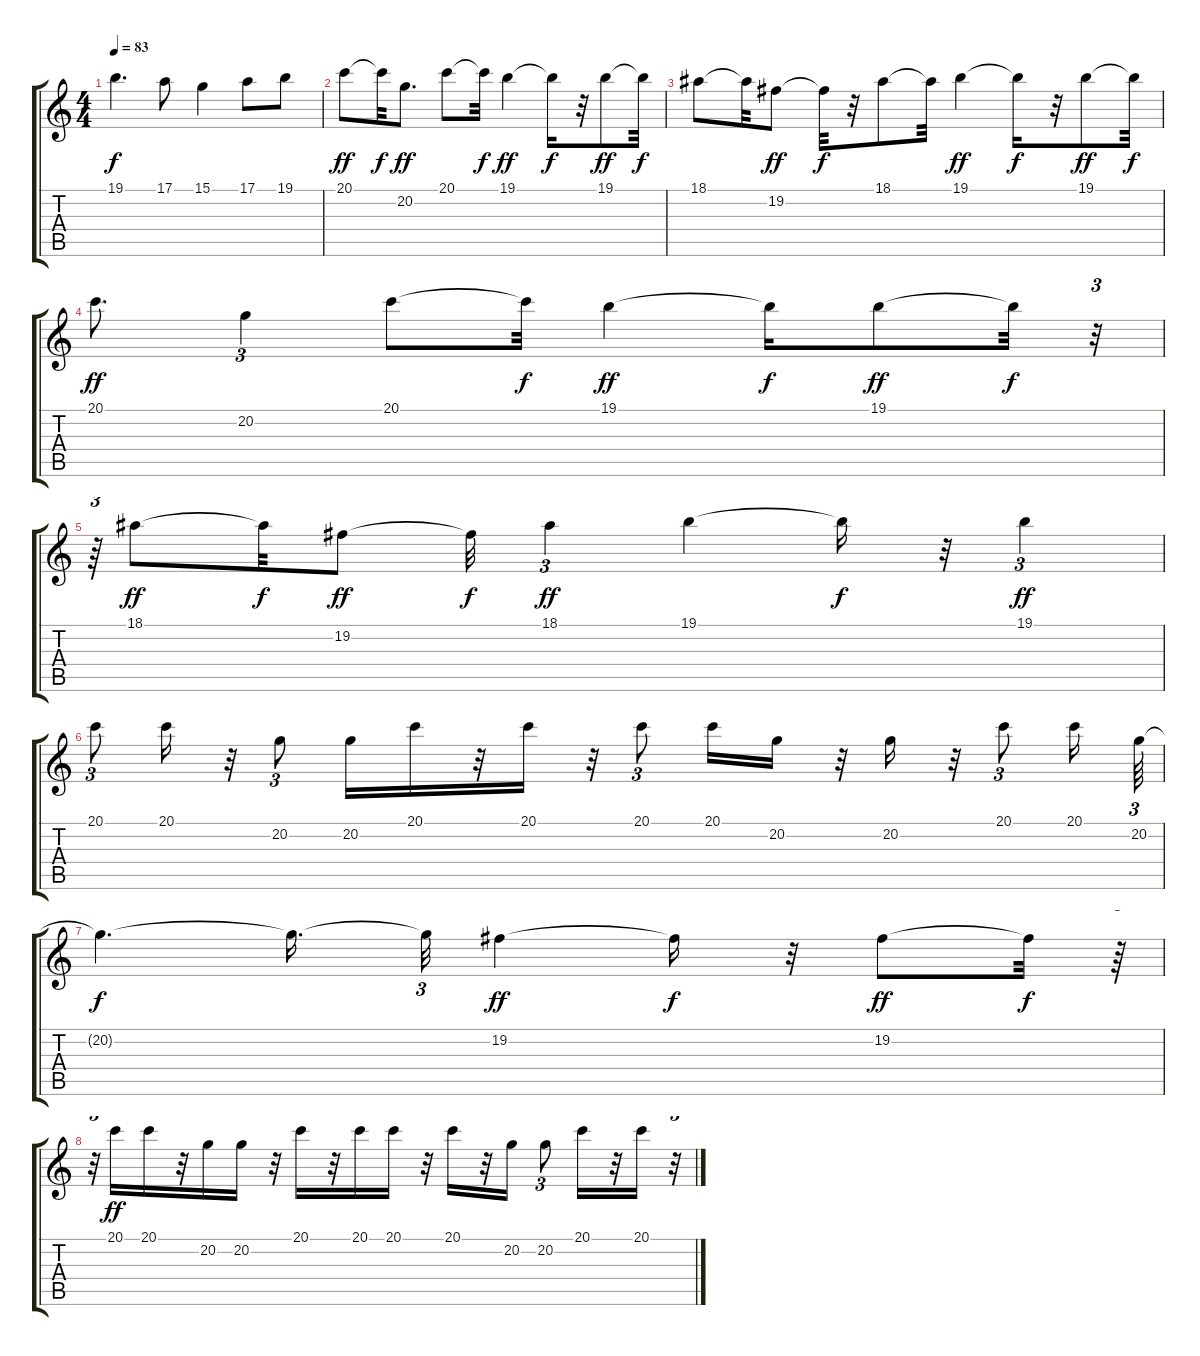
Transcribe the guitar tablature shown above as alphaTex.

\track "" {instrument stringensemble1}
\staff {score tabs}
\tuning (E4 B3 G3 D3 A2 E2) {hide}
\ts (4 4)
\tempo 83
\clef g2
\ks c
19.1.4{d dy f} 17.1.8 15.1.4 17.1.8 19.1.8 |
20.1.8{dy ff} 20.1{t}.32{dy f} 20.2.8{d dy ff} 20.1.8 20.1{t}.32{dy f} 19.1.4{dy ff} 19.1{t}.16{dy f} r.32 19.1.8{dy ff} 19.1{t}.32{dy f} |
18.1.8 18.1{t}.32 19.2.8{dy ff} 19.2{t}.32{dy f} r.32 18.1.8 18.1{t}.32 19.1.4{dy ff} 19.1{t}.16{dy f} r.32 19.1.8{dy ff} 19.1{t}.32{dy f} |
20.1.8{d dy ff} 20.2.4{tu (3 2)} 20.1.8 20.1{t}.32{dy f} 19.1.4{dy ff} 19.1{t}.16{dy f} 19.1.8{dy ff} 19.1{t}.32{dy f} r.32{tu (3 2)} |
r.64{tu (3 2)} 18.1.8{dy ff} 18.1{t}.32{dy f} 19.2.8{dy ff} 19.2{t}.32{dy f} 18.1.4{tu (3 2) dy ff} 19.1.4 19.1{t}.16{dy f} r.32 19.1.4{tu (3 2) dy ff} |
20.1.8{tu (3 2)} 20.1.16 r.32 20.2.8{tu (3 2)} 20.2.16 20.1.16 r.32 20.1.16 r.32 20.1.8{tu (3 2)} 20.1.16 20.2.16 r.32 20.2.16 r.32 20.1.8{tu (3 2)} 20.1.16 20.2.64{tu (3 2)} |
20.2{t}.4{d dy f} 20.2{t}.16{d} 20.2{t}.32{tu (3 2)} 19.2.4{dy ff} 19.2{t}.16{dy f} r.32 19.2.8{dy ff} 19.2{t}.32{dy f} r.64{tu (3 2)} |
r.32{tu (3 2)} 20.1.16{dy ff} 20.1.16 r.32 20.2.16 20.2.16 r.32 20.1.16 r.32 20.1.16 20.1.16 r.32 20.1.16 r.32 20.2.16 20.2.8{tu (3 2)} 20.1.16 r.32 20.1.16 r.32{tu (3 2)}
